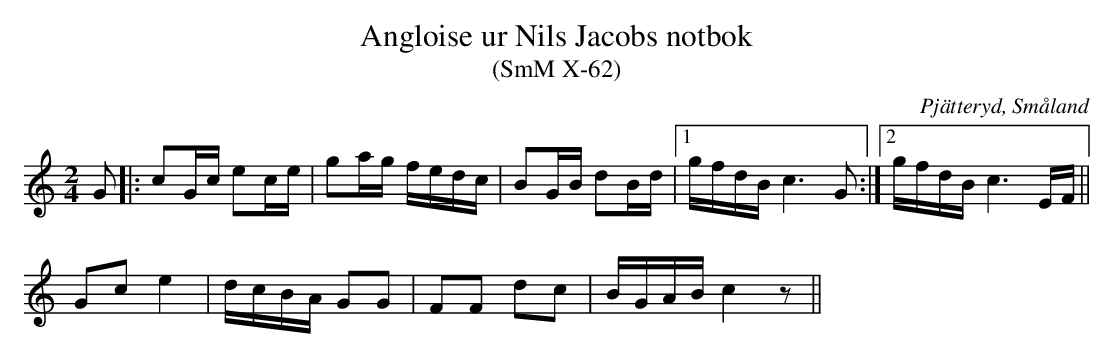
X:1
T:Angloise ur Nils Jacobs notbok
T:(SmM X-62)
O:Pjätteryd, Småland
M:2/4
L:1/16
K:C
G2|:c2Gc e2ce|g2ag fedc|B2GB d2Bd|1 gfdB c6 G2:|2gfdB c6 EF||
G2c2 e4|dcBA G2G2|F2F2 d2c2|BGAB c4 z2||
